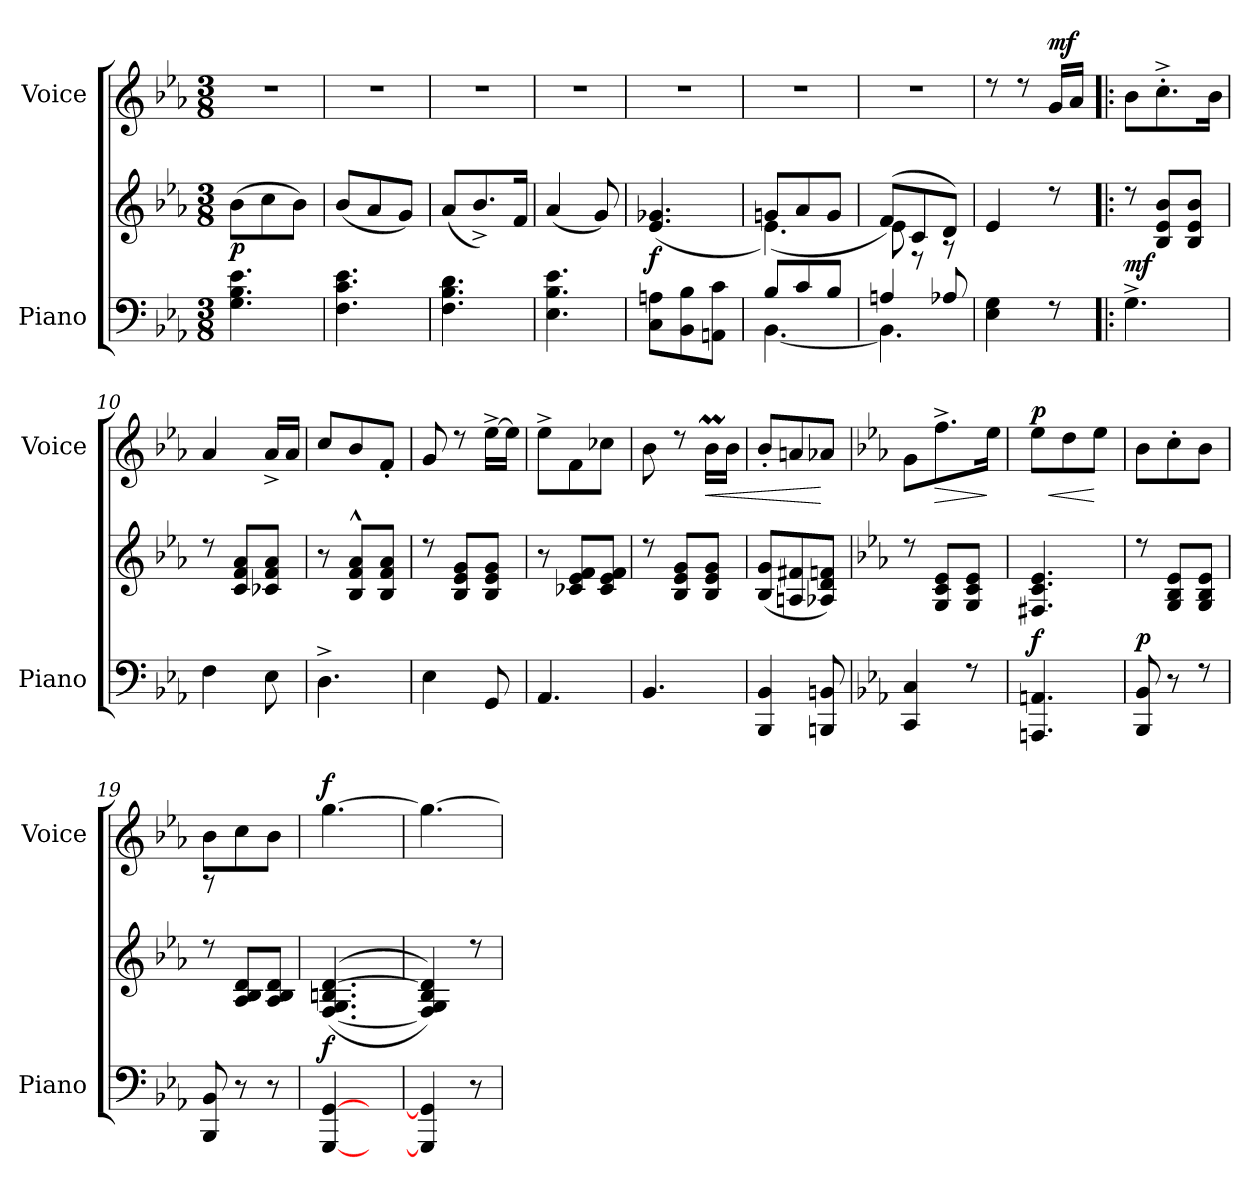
**kern	**kern	**dynam	**kern	**dynam
*part2	*part2	*part2	*part1	*part1
*staff3	*staff2	*staff2/3	*staff1	*staff1
*I"Piano	*	*	*I"Voice	*
*I'Piano	*	*	*I'Voice	*
*clefF4	*clefG2	*	*clefG2	*
*k[b-e-a-]	*k[b-e-a-]	*	*k[b-e-a-]	*
*M3/8	*M3/8	*	*M3/8	*
=1	=1	=1	=1	=1
!	!	!LO:DY:b	!	!
4.G\ 4.B-\ 4.e-\	(>8b-\L	p	4.r	.
.	8cc\	.	.	.
.	8b-\J)	.	.	.
=2	=2	=2	=2	=2
4.F\ 4.c\ 4.e-\	(<8b-/L	.	4.r	.
.	8a-/	.	.	.
.	8g/J)	.	.	.
=3	=3	=3	=3	=3
4.F\ 4.B-\ 4.d\	(<8a-/L	.	4.r	.
.	8.b-^</)	.	.	.
.	16f/Jk	.	.	.
!!LO:LB:g=z
=4	=4	=4	=4	=4
4.E-\ 4.B-\ 4.e-\	(<4a-/	.	4.r	.
.	8g/)	.	.	.
=5	=5	=5	=5	=5
!	!	!LO:DY:b	!	!
8C\ 8An\L	(<4.e-/ 4.g-X/	f	4.r	.
8BB-\ 8B-\	.	.	.	.
8AAn\ 8c\J	.	.	.	.
=6	=6	=6	=6	=6
*^	*^	*	*	*
8B-/L	[<4.BB-\	8gn/L	(<4.e-\)	.	4.r	.
8c/	.	8a-/	.	.	.	.
8B-/J	.	8g/J	.	.	.	.
=7	=7	=7	=7	=7	=7	=7
4An/	4.BB-\]	(>8f/L)	8e-\	.	4.r	.
.	.	8c/	8rF	.	.	.
8A-X/	.	8d/J)	8rA	.	.	.
*v	*v	*	*	*	*	*
*	*v	*v	*	*	*
!!LO:LB:g=z
=8	=8	=8	=8	=8
4E-\ 4G\	4e-/	.	8rcc	.
.	.	.	8rcc	.
!	!	!	!	!LO:DY:a
8rE	8rcc	.	16g/LL	mf
.	.	.	16a-/JJ	.
=9!|:	=9!|:	=9!|:	=9!|:	=9!|:
!	!	!LO:DY:a=2	!	!
4.G^>\	8rcc	mf	8b-\L	.
.	8B-/ 8e-/ 8b-/L	.	8.cc'<^>\	.
.	8B-/ 8e-/ 8b-/J	.	.	.
.	.	.	16b-\Jk	.
=10	=10	=10	=10	=10
4F\	8rcc	.	4a-/	.
.	8c/ 8f/ 8a-/L	.	.	.
8E-\	8c-X/ 8f/ 8a-/J	.	16a-^</LL	.
.	.	.	16a-/JJ	.
=11	=11	=11	=11	=11
4.D^>\	8r	.	8cc/L	.
.	8B-/^^> 8f/^^> 8a-/^^>L	.	8b-/	.
.	8B-/ 8f/ 8a-/J	.	8f'</J	.
!!LO:LB:g=z
=12	=12	=12	=12	=12
4E-\	8rcc	.	8g/	.
.	8B-/ 8e-/ 8g/L	.	8rcc	.
8GG/	8B-/ 8e-/ 8g/J	.	[<16ee-^<\LL	.
.	.	.	16ee-\JJ]	.
=13	=13	=13	=13	=13
4.AA-/	8r	.	8ee-^>\L	.
.	8c-X/ 8e-/ 8f/L	.	8f\	.
.	8c-/ 8e-/ 8f/J	.	8cc-X\J	.
=14	=14	=14	=14	=14
4.BB-/	8rcc	.	8b-\	.
.	8B-/ 8e-/ 8g/L	.	8rcc	.
!	!	!	!	!LO:HP:b
.	8B-/ 8e-/ 8g/J	.	16b-M\LL	<
.	.	.	16b-\JJ	.
=15	=15	=15	=15	=15
4BBB-/ 4BB-/	(<8B-/ 8g/L	.	8b-'</L	.
.	8An/ 8f#X/	.	8an/	.
8BBBn/ 8BBn/	8A-X/ 8d/ 8fn/J)	.	8a-X/J	[
!!LO:PB:g=z
=16	=16	=16	=16	=16
*k[b-e-a-]	*k[b-e-a-]	*	*k[b-e-a-]	*
4CC/ 4C/	8rcc	.	8g\L	.
!	!	!	!	!LO:HP:b
.	8G/ 8c/ 8e-/L	.	8.ff^<^>\	>
8rE	8G/ 8c/ 8e-/J	.	.	.
.	.	.	16ee-\Jk	]
=17	=17	=17	=17	=17
!	!	!LO:DY:b	!	!LO:HP:b
!	!	!	!	!LO:DY:n=1:a
4.AAAn/ 4.AAn/	4.F#X/ 4.c/ 4.e-/	f	8ee-\L	< p
.	.	.	8dd\	.
.	.	.	8ee-\J	[
=18	=18	=18	=18	=18
!	!	!LO:DY:a=2	!	!
8BBB-/ 8BB-/	8rcc	p	8b-\L	.
8r	8G/ 8B-/ 8e-/L	.	8cc'>'>\	.
8rE	8G/ 8B-/ 8e-/J	.	8b-\J	.
=19	=19	=19	=19	=19
*	*^	*	*	*
8BBB-/ 8BB-/	8raaa	8rcc	.	8b-\L	.
8r	4ryy	8A-/ 8B-/ 8d/L	.	8cc\	.
8r	.	8A-/ 8B-/ 8d/J	.	8b-\J	.
=20	=20	=20	=20	=20	=20
!	!	!	!LO:DY:b	!	!LO:DY:a
*	*v	*v	*	*	*
[<4GGG/ [>4GG/	(<(>[<4.F/ 4.G/ 4.Bn/ [>4.d/	f	[>4.gg\	f
8ryy	.	.	.	.
=21	=21	=21	=21	=21
4GGG/] 4GG/]	4F/] 4G/ 4B-/ 4d/]))	.	4.gg\_	.
8r	8rcc	.	.	.
=	=	=	=	=
*-	*-	*-	*-	*-
